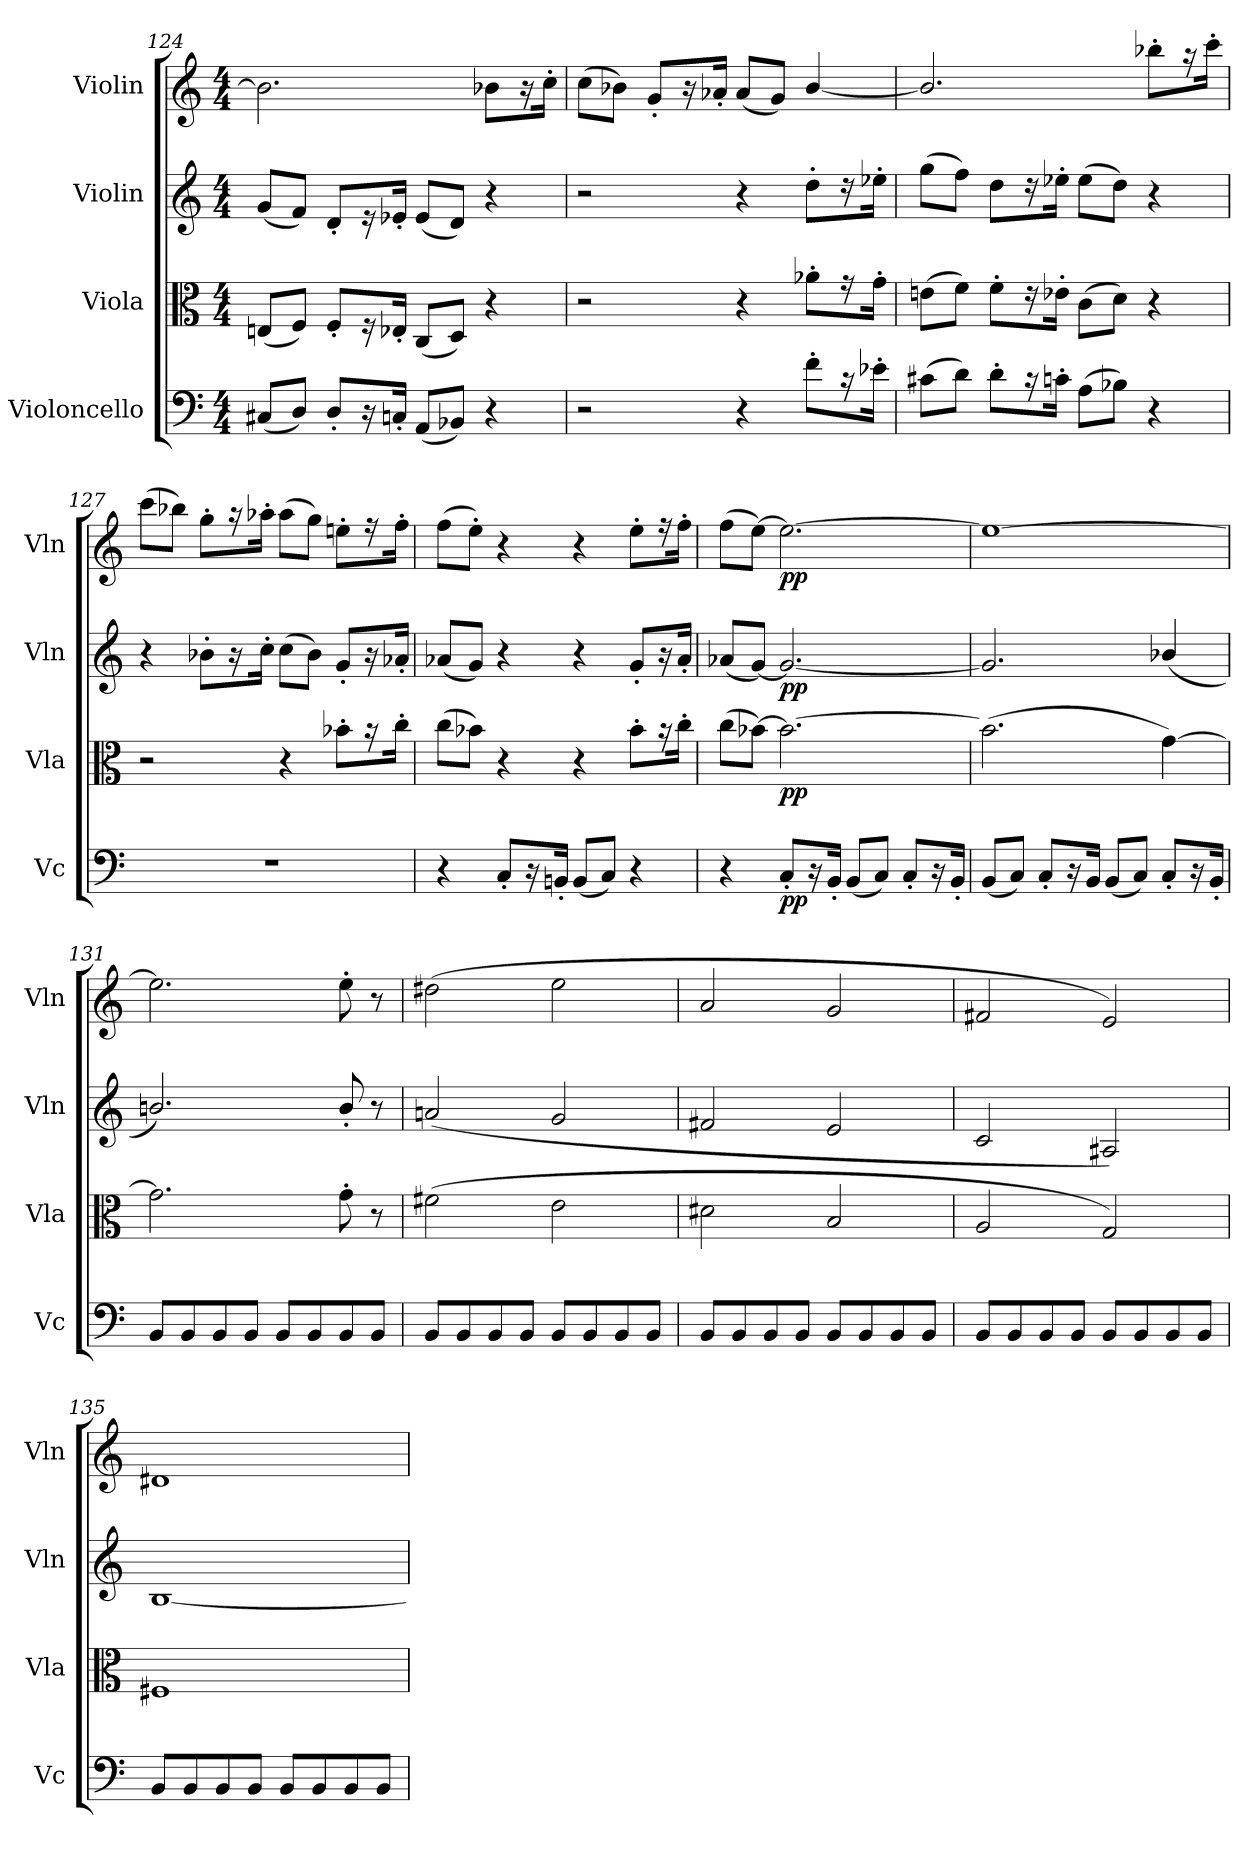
**kern	**dynam	**kern	**dynam	**kern	**dynam	**kern	**dynam
*part4	*part4	*part3	*part3	*part2	*part2	*part1	*part1
*staff4	*staff4	*staff3	*staff3	*staff2	*staff2	*staff1	*staff1
*I"Violoncello	*	*I"Viola	*	*I"Violin	*	*I"Violin	*
*I'Vc	*	*I'Vla	*	*I'Vln	*	*I'Vln	*
*clefF4	*	*clefC3	*	*clefG2	*	*clefG2	*
*k[]	*	*k[]	*	*k[]	*	*k[]	*
*C:	*	*C:	*	*C:	*	*C:	*
*M4/4	*	*M4/4	*	*M4/4	*	*M4/4	*
=124	=124	=124	=124	=124	=124	=124	=124
(8C#X/L	.	(8En/L	.	(8g/L	.	2.b-\]	.
8D/J)	.	8F/J)	.	8f/J)	.	.	.
8D'/L	.	8F'/L	.	8d'/L	.	.	.
16r	.	16r	.	16r	.	.	.
16Cn'/Jk	.	16E-X'/Jk	.	16e-X'/Jk	.	.	.
(8AA/L	.	(8C/L	.	(8e-/L	.	.	.
8BB-X/J)	.	8D/J)	.	8d/J)	.	.	.
4r	.	4r	.	4r	.	8b-X\L	.
.	.	.	.	.	.	16r	.
.	.	.	.	.	.	16cc'\Jk	.
=125	=125	=125	=125	=125	=125	=125	=125
2r	.	2r	.	2r	.	(8cc\L	.
.	.	.	.	.	.	8b-X\J)	.
.	.	.	.	.	.	8g'/L	.
.	.	.	.	.	.	16r	.
.	.	.	.	.	.	16a-X'/Jk	.
4r	.	4r	.	4r	.	(8a-/L	.
.	.	.	.	.	.	8g/J)	.
8f'\L	.	8a-X'\L	.	8dd'\L	.	[4b-/	.
16r	.	16r	.	16r	.	.	.
16e-X'\Jk	.	16g'\Jk	.	16ee-X'\Jk	.	.	.
=126	=126	=126	=126	=126	=126	=126	=126
(8c#X\L	.	(8en\L	.	(8gg\L	.	2.b-/]	.
8d\J)	.	8f\J)	.	8ff\J)	.	.	.
8d'\L	.	8f'\L	.	8dd\L	.	.	.
16r	.	16r	.	16r	.	.	.
16cn'\Jk	.	16e-X'\Jk	.	16ee-X'\Jk	.	.	.
(8A\L	.	(8c\L	.	(8ee-\L	.	.	.
8B-X\J)	.	8d\J)	.	8dd\J)	.	.	.
4r	.	4r	.	4r	.	8bb-X'\L	.
.	.	.	.	.	.	16r	.
.	.	.	.	.	.	16ccc'\Jk	.
=127	=127	=127	=127	=127	=127	=127	=127
1r	.	2r	.	4r	.	(8ccc\L	.
.	.	.	.	.	.	8bb-X\J)	.
.	.	.	.	8b-X'\L	.	8gg'\L	.
.	.	.	.	16r	.	16r	.
.	.	.	.	16cc'\Jk	.	16aa-X'\Jk	.
.	.	4r	.	(8cc\L	.	(8aa-\L	.
.	.	.	.	8b-\J)	.	8gg\J)	.
.	.	8b-X'\L	.	8g'/L	.	8een'\L	.
.	.	16r	.	16r	.	16r	.
.	.	16cc'\Jk	.	16a-X'/Jk	.	16ff'\Jk	.
=128	=128	=128	=128	=128	=128	=128	=128
4r	.	(8cc\L	.	(8a-X/L	.	(8ff\L	.
.	.	8b-X\J)	.	8g/J)	.	8ee'\J)	.
8C'/L	.	4r	.	4r	.	4r	.
16r	.	.	.	.	.	.	.
16BBn'/Jk	.	.	.	.	.	.	.
(8BB/L	.	4r	.	4r	.	4r	.
8C/J)	.	.	.	.	.	.	.
4r	.	8b-'\L	.	8g'/L	.	8ee'\L	.
.	.	16r	.	16r	.	16r	.
.	.	16cc'\Jk	.	16a-'/Jk	.	16ff'\Jk	.
=129	=129	=129	=129	=129	=129	=129	=129
4r	.	(8cc\L	.	(8a-X/L	.	(8ff\L	.
.	.	[8b-X\J)	.	[8g/J)	.	[8ee\J)	.
8C'/L	pp	2.b-\_	pp	2.g/_	pp	2.ee\_	pp
16r	.	.	.	.	.	.	.
16BB'/Jk	.	.	.	.	.	.	.
(8BB/L	.	.	.	.	.	.	.
8C/J)	.	.	.	.	.	.	.
8C'/L	.	.	.	.	.	.	.
16r	.	.	.	.	.	.	.
16BB'/Jk	.	.	.	.	.	.	.
=130	=130	=130	=130	=130	=130	=130	=130
(8BB/L	.	(2.b-\]	.	2.g/]	.	1ee_	.
8C/J)	.	.	.	.	.	.	.
8C'/L	.	.	.	.	.	.	.
16r	.	.	.	.	.	.	.
16BB/Jk	.	.	.	.	.	.	.
(8BB/L	.	.	.	.	.	.	.
8C/J)	.	.	.	.	.	.	.
8C'/L	.	[4g\)	.	(4b-X/	.	.	.
16r	.	.	.	.	.	.	.
16BB'/Jk	.	.	.	.	.	.	.
=131	=131	=131	=131	=131	=131	=131	=131
8BB/L	.	2.g\]	.	2.bn/)	.	2.ee\]	.
8BB/	.	.	.	.	.	.	.
8BB/	.	.	.	.	.	.	.
8BB/J	.	.	.	.	.	.	.
8BB/L	.	.	.	.	.	.	.
8BB/	.	.	.	.	.	.	.
8BB/	.	8g'\	.	8b'/	.	8ee'\	.
8BB/J	.	8r	.	8r	.	8r	.
=132	=132	=132	=132	=132	=132	=132	=132
8BB/L	.	(2f#X\	.	(2an/	.	(2dd#X\	.
8BB/	.	.	.	.	.	.	.
8BB/	.	.	.	.	.	.	.
8BB/J	.	.	.	.	.	.	.
8BB/L	.	2e\	.	2g/	.	2ee\	.
8BB/	.	.	.	.	.	.	.
8BB/	.	.	.	.	.	.	.
8BB/J	.	.	.	.	.	.	.
=133	=133	=133	=133	=133	=133	=133	=133
8BB/L	.	2d#X\	.	2f#X/	.	2a/	.
8BB/	.	.	.	.	.	.	.
8BB/	.	.	.	.	.	.	.
8BB/J	.	.	.	.	.	.	.
8BB/L	.	2B/	.	2e/	.	2g/	.
8BB/	.	.	.	.	.	.	.
8BB/	.	.	.	.	.	.	.
8BB/J	.	.	.	.	.	.	.
=134	=134	=134	=134	=134	=134	=134	=134
8BB/L	.	2A/	.	2c/	.	2f#X/	.
8BB/	.	.	.	.	.	.	.
8BB/	.	.	.	.	.	.	.
8BB/J	.	.	.	.	.	.	.
8BB/L	.	2G/)	.	2A#X/)	.	2e/)	.
8BB/	.	.	.	.	.	.	.
8BB/	.	.	.	.	.	.	.
8BB/J	.	.	.	.	.	.	.
=135	=135	=135	=135	=135	=135	=135	=135
8BB/L	.	1F#X	.	[1B	.	1d#X	.
8BB/	.	.	.	.	.	.	.
8BB/	.	.	.	.	.	.	.
8BB/J	.	.	.	.	.	.	.
8BB/L	.	.	.	.	.	.	.
8BB/	.	.	.	.	.	.	.
8BB/	.	.	.	.	.	.	.
8BB/J	.	.	.	.	.	.	.
=	=	=	=	=	=	=	=
*-	*-	*-	*-	*-	*-	*-	*-
